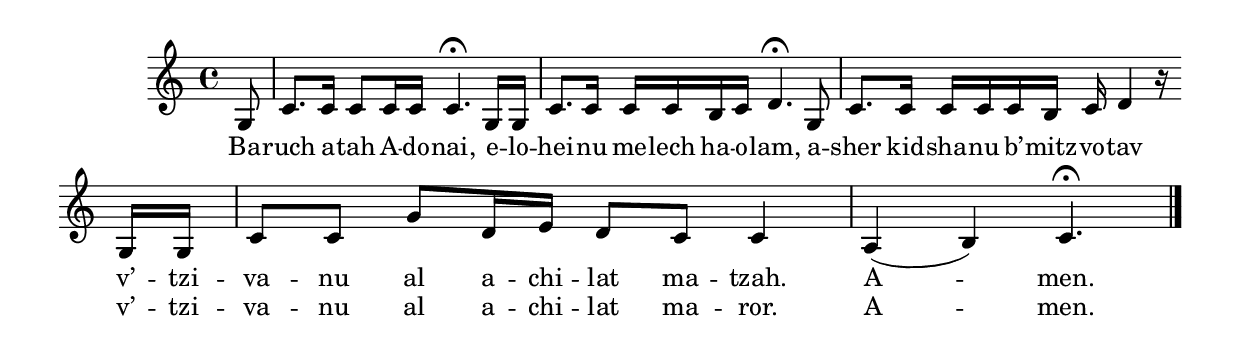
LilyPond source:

\version "2.13.54"

\include "defs.ly"

<<
  {
    \new Voice = "common" \relative c' {
      \partial 8 g8
      | c8. c16 c8 c16 c c4.\fermata g16 g
      | c8. c16 c16 c b c d4.\fermata g,8
      | c8. c16 c c c b c d4 r16 \bar "" \break
    }
    \new Voice = "separate" \relative c' {
      g16 g
      | c8 c g' d16 e d8 c c4
      | a( b) c4.\fermata \bar "|."
    }
  }
  \new Lyrics \lyricsto "common" {
    Ba -- ruch a -- tah A -- do -- nai,
    e -- lo -- hei -- nu me -- lech ha -- o -- lam,
    a -- sher kid -- sha -- nu b’ -- mitz -- vo -- tav
  }
  \new Lyrics \lyricsto "separate" {
    v’ -- tzi -- va -- nu al a -- chi -- lat ma -- tzah.
    A -- men.
  }
  \new Lyrics \lyricsto "separate" {
    v’ -- tzi -- va -- nu al a -- chi -- lat ma -- ror.
    A -- men.
  }
>>
